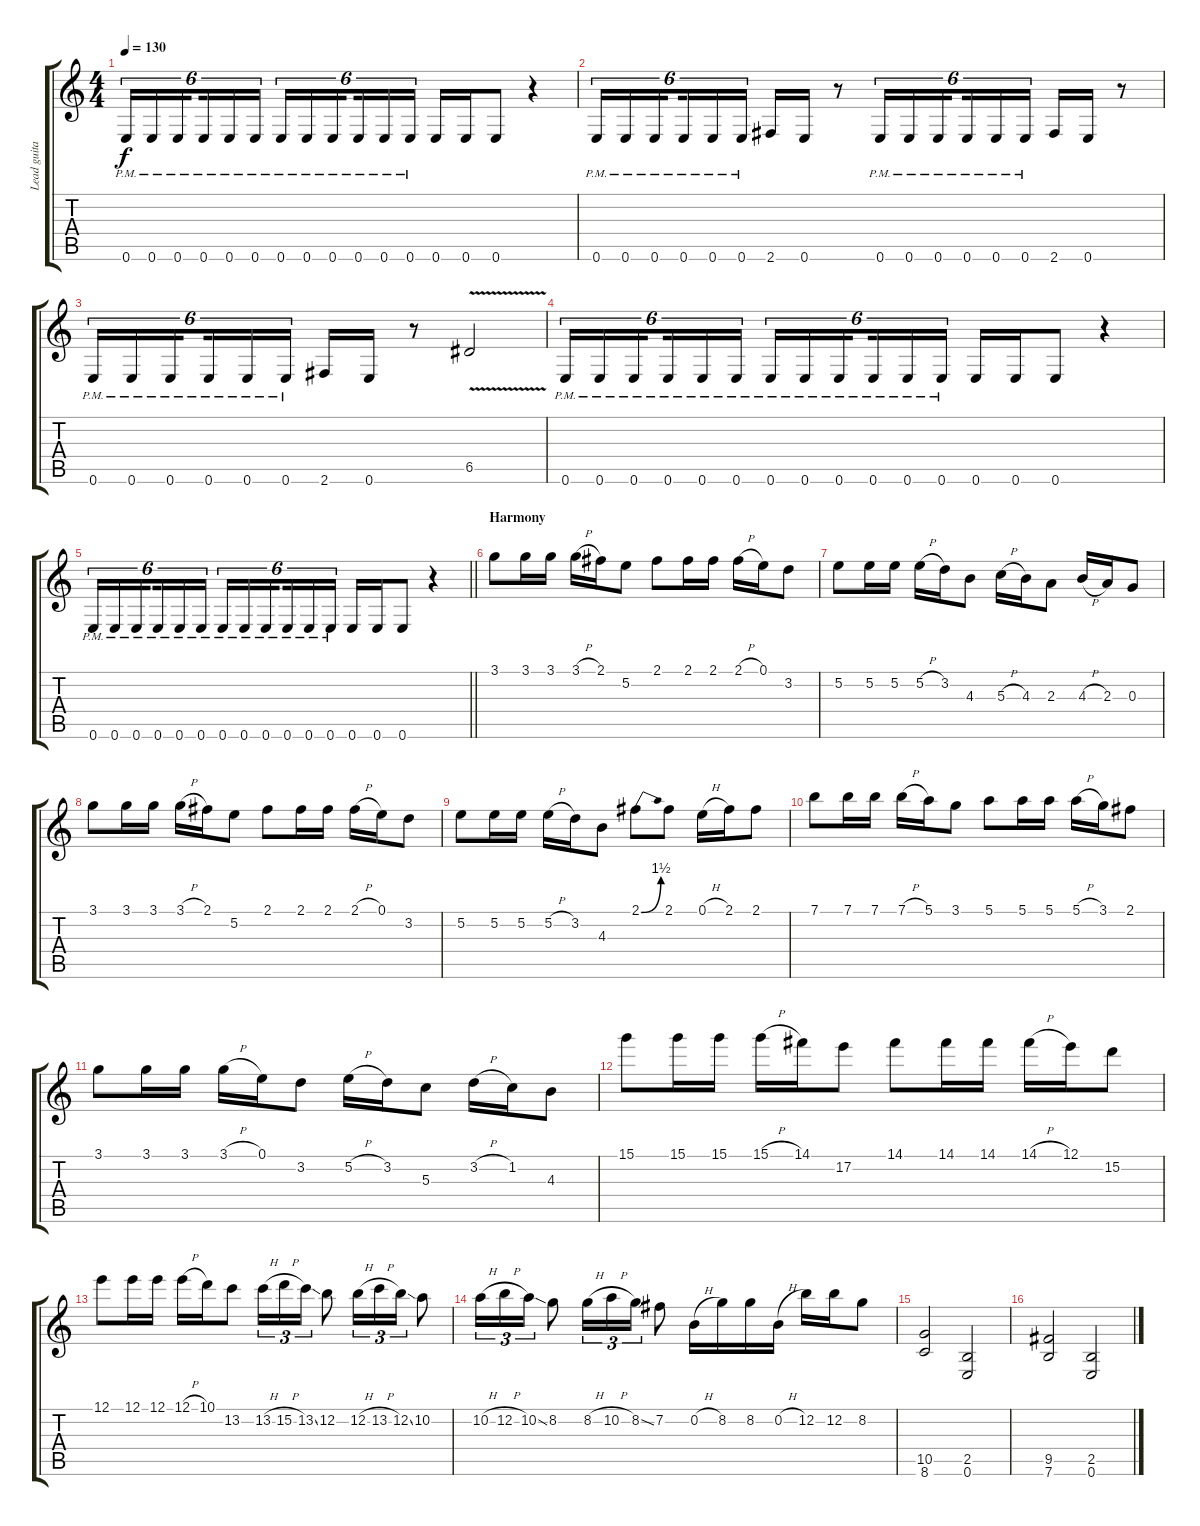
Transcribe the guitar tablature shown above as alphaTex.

\track ("Lead guitar(Distored) - Kirk " "Lead guita") {instrument distortionguitar}
\staff {score tabs}
\tuning (E4 B3 G3 D3 A2 E2) {hide}
\ts (4 4)
\tempo 130
\clef g2
\ks c
0.6{pm}.16{tu (6 4) dy f} 0.6{pm}.16{tu (6 4)} 0.6{pm}.16{tu (6 4) beam splitsecondary} 0.6{pm}.16{tu (6 4)} 0.6{pm}.16{tu (6 4)} 0.6{pm}.16{tu (6 4)} 0.6{pm}.16{tu (6 4)} 0.6{pm}.16{tu (6 4)} 0.6{pm}.16{tu (6 4) beam splitsecondary} 0.6{pm}.16{tu (6 4)} 0.6{pm}.16{tu (6 4)} 0.6{pm}.16{tu (6 4)} 0.6.16 0.6.16 0.6.8 r.4 |
0.6{pm}.16{tu (6 4)} 0.6{pm}.16{tu (6 4)} 0.6{pm}.16{tu (6 4) beam splitsecondary} 0.6{pm}.16{tu (6 4)} 0.6{pm}.16{tu (6 4)} 0.6{pm}.16{tu (6 4)} 2.6.16 0.6.16 r.8 0.6{pm}.16{tu (6 4)} 0.6{pm}.16{tu (6 4)} 0.6{pm}.16{tu (6 4) beam splitsecondary} 0.6{pm}.16{tu (6 4)} 0.6{pm}.16{tu (6 4)} 0.6{pm}.16{tu (6 4)} 2.6.16 0.6.16 r.8 |
0.6{pm}.16{tu (6 4)} 0.6{pm}.16{tu (6 4)} 0.6{pm}.16{tu (6 4) beam splitsecondary} 0.6{pm}.16{tu (6 4)} 0.6{pm}.16{tu (6 4)} 0.6{pm}.16{tu (6 4)} 2.6.16 0.6.16 r.8 6.5{v}.2 |
0.6{pm}.16{tu (6 4)} 0.6{pm}.16{tu (6 4)} 0.6{pm}.16{tu (6 4) beam splitsecondary} 0.6{pm}.16{tu (6 4)} 0.6{pm}.16{tu (6 4)} 0.6{pm}.16{tu (6 4)} 0.6{pm}.16{tu (6 4)} 0.6{pm}.16{tu (6 4)} 0.6{pm}.16{tu (6 4) beam splitsecondary} 0.6{pm}.16{tu (6 4)} 0.6{pm}.16{tu (6 4)} 0.6{pm}.16{tu (6 4)} 0.6.16 0.6.16 0.6.8 r.4 |
\barLineRight lightlight
0.6{pm}.16{tu (6 4)} 0.6{pm}.16{tu (6 4)} 0.6{pm}.16{tu (6 4) beam splitsecondary} 0.6{pm}.16{tu (6 4)} 0.6{pm}.16{tu (6 4)} 0.6{pm}.16{tu (6 4)} 0.6{pm}.16{tu (6 4)} 0.6{pm}.16{tu (6 4)} 0.6{pm}.16{tu (6 4) beam splitsecondary} 0.6{pm}.16{tu (6 4)} 0.6{pm}.16{tu (6 4)} 0.6{pm}.16{tu (6 4)} 0.6.16 0.6.16 0.6.8 r.4 |
\section ("" "Harmony")
3.1.8{balance 14} 3.1.16 3.1.16 3.1{h}.16 2.1.16 5.2.8 2.1.8 2.1.16 2.1.16 2.1{h}.16 0.1.16 3.2.8 |
5.2.8 5.2.16 5.2.16 5.2{h}.16 3.2.16 4.3.8 5.3{h}.16 4.3.16 2.3.8 4.3{h}.16 2.3.16 0.3.8 |
3.1.8 3.1.16 3.1.16 3.1{h}.16 2.1.16 5.2.8 2.1.8 2.1.16 2.1.16 2.1{h}.16 0.1.16 3.2.8 |
5.2.8 5.2.16 5.2.16 5.2{h}.16 3.2.16 4.3.8 2.1{be (bend 0 0 60 6)}.8 2.1.8 0.1{h}.16 2.1.16 2.1.8 |
7.1.8 7.1.16 7.1.16 7.1{h}.16 5.1.16 3.1.8 5.1.8 5.1.16 5.1.16 5.1{h}.16 3.1.16 2.1.8 |
3.1.8 3.1.16 3.1.16 3.1{h}.16 0.1.16 3.2.8 5.2{h}.16 3.2.16 5.3.8 3.2{h}.16 1.2.16 4.3.8 |
15.1.8 15.1.16 15.1.16 15.1{h}.16 14.1.16 17.2.8 14.1.8 14.1.16 14.1.16 14.1{h}.16 12.1.16 15.2.8 |
12.1.8 12.1.16 12.1.16 12.1{h}.16 10.1.16 13.2.8 13.2{h}.16{tu (3 2)} 15.2{h}.16{tu (3 2)} 13.2{ss}.16{tu (3 2)} 12.2.8 12.2{h}.16{tu (3 2)} 13.2{h}.16{tu (3 2)} 12.2{ss}.16{tu (3 2)} 10.2.8 |
10.2{h}.16{tu (3 2)} 12.2{h}.16{tu (3 2)} 10.2{ss}.16{tu (3 2)} 8.2.8 8.2{h}.16{tu (3 2)} 10.2{h}.16{tu (3 2)} 8.2{ss}.16{tu (3 2)} 7.2.8 0.2{h}.16 8.2.16 8.2.16 0.2{h}.16 12.2.16 12.2.16 8.2.8 |
(10.5 8.6).2{balance 11} (2.5 0.6).2 |
(9.5 7.6).2 (2.5 0.6).2
